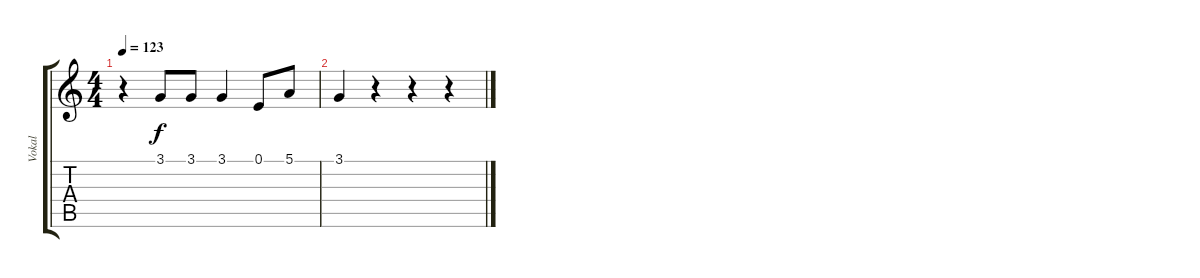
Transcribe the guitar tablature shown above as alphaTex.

\track ("Vokal" "Vokal") {instrument clarinet}
\staff {score tabs}
\tuning (E4 B3 G3 D3 A2 E2) {hide}
\ts (4 4)
\tempo 123
\clef g2
\ks c
r.4{dy f} 3.1.8 3.1.8 3.1.4 0.1.8 5.1.8 |
3.1.4 r.4 r.4 r.4
